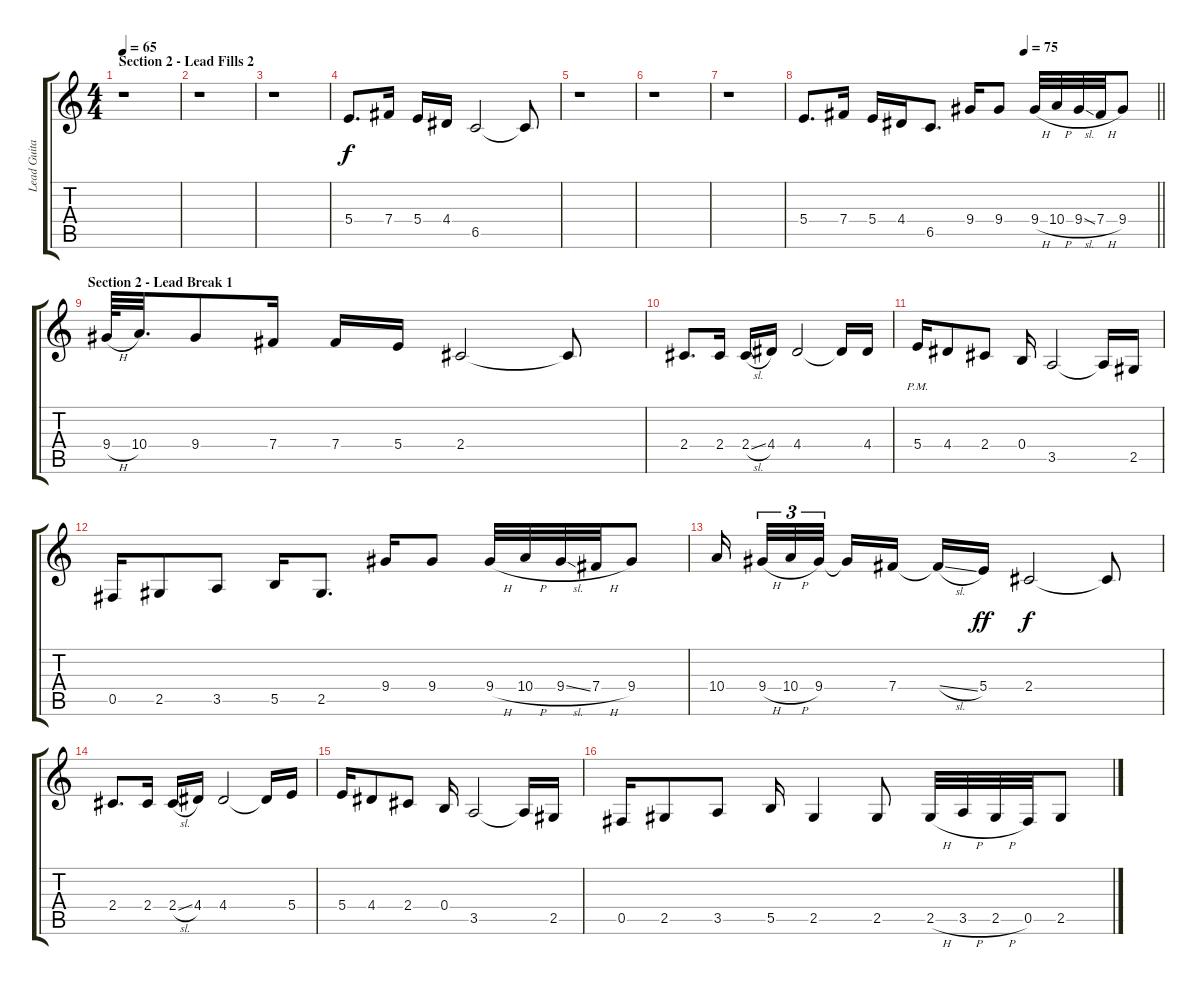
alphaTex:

\track ("Lead Guitar 1 (Distortion)" "Lead Guita") {instrument overdrivenguitar}
\staff {score tabs}
\tuning (Db4 Ab3 E3 B2 Gb2 Db2) {hide}
\ts (4 4)
\section ("" "Section 2 - Lead Fills 2")
\tempo 65
\clef g2
\ks c
r.1{dy f} |
r.1 |
r.1 |
5.4.8{d volume 16} 7.4.16 5.4.16 4.4.16 6.5.2 6.5{t}.8 |
r.1 |
r.1 |
r.1 |
\tempo (75 0.625)
\barLineRight lightlight
5.4.8{d} 7.4.16 5.4.16 4.4.16 6.5.8{d} 9.4.16 9.4.8 9.4{h}.32 10.4{h}.32 9.4{sl}.32 7.4{h}.32 9.4.8 |
\section ("" "Section 2 - Lead Break 1")
9.4{h}.64 10.4.32{d} 9.4.8 7.4.16 7.4.16 5.4.16 2.4.2 2.4{t}.8 |
2.4.8{d} 2.4.16 2.4{sl}.16 4.4.16 4.4.2 4.4{t}.16 4.4.16 |
5.4{pm}.16 4.4.8 2.4.8 0.4.16 3.5.2 3.5{t}.16 2.5.16 |
0.5.16 2.5.8 3.5.8 5.5.16 2.5.8{d} 9.4.16 9.4.8 9.4{h}.32 10.4{h}.32 9.4{sl}.32 7.4{h}.32 9.4.8 |
10.4.16{beam splitsecondary} 9.4{h}.32{tu (3 2)} 10.4{h}.32{tu (3 2)} 9.4.32{tu (3 2) beam splitsecondary} 9.4{t}.16 7.4.16 7.4{sl t}.16 5.4.16{dy ff} 2.4.2{dy f} 2.4{t}.8 |
2.4.8{d} 2.4.16 2.4{sl}.16 4.4.16 4.4.2 4.4{t}.16 5.4.16 |
5.4.16 4.4.8 2.4.8 0.4.16 3.5.2 3.5{t}.16 2.5.16 |
0.5.16 2.5.8 3.5.8 5.5.16 2.5.4 2.5.8 2.5{h}.32 3.5{h}.32 2.5{h}.32 0.5.32 2.5.8
